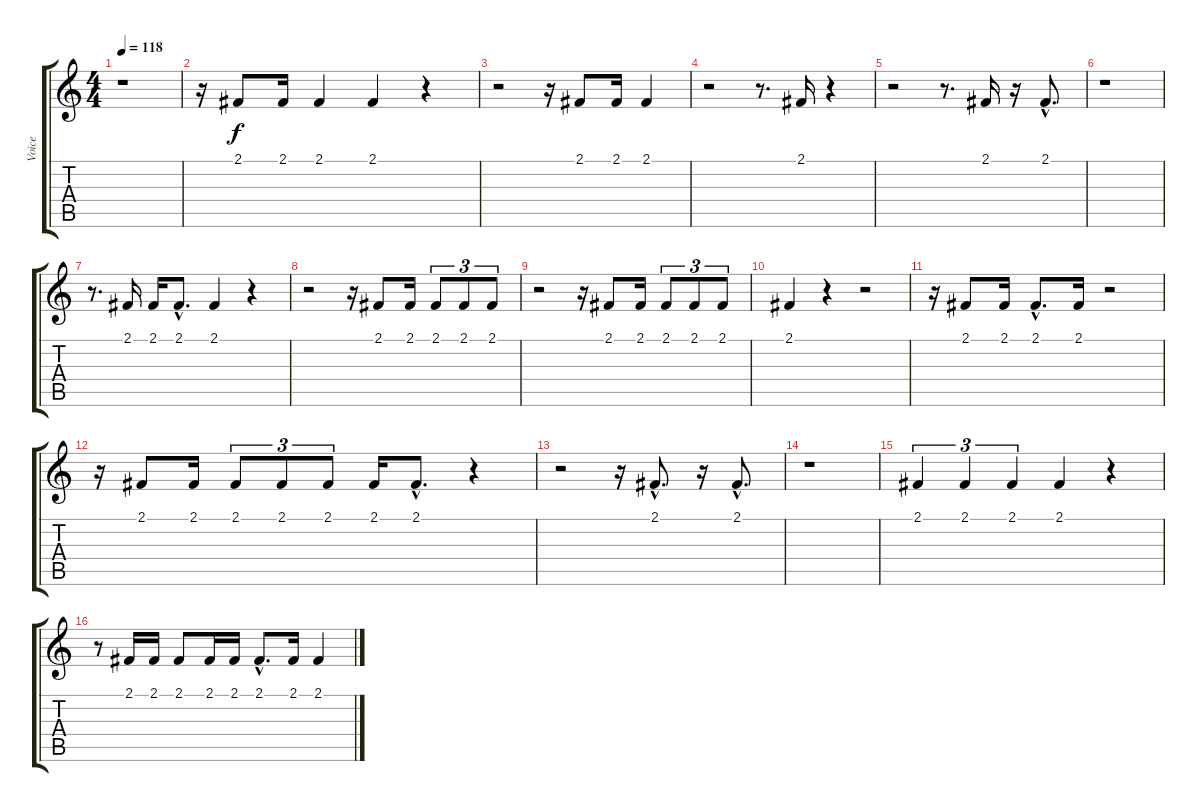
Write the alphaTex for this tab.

\track ("Voice" "Voice") {instrument harmonica}
\staff {score tabs}
\tuning (E4 B3 G3 D3 A2 E2) {hide}
\ts (4 4)
\tempo 118
\clef g2
\ks c
r.1{dy f} |
r.16 2.1.8{volume 0} 2.1.16 2.1.4 2.1.4 r.4 |
r.2 r.16 2.1.8 2.1.16 2.1.4 |
r.2 r.8{d} 2.1.16 r.4 |
r.2 r.8{d} 2.1.16 r.16 2.1{hac}.8{d} |
r.1 |
r.8{d} 2.1.16 2.1.16 2.1{hac}.8{d} 2.1.4 r.4 |
r.2 r.16 2.1.8 2.1.16 2.1.8{tu (3 2)} 2.1.8{tu (3 2)} 2.1.8{tu (3 2)} |
r.2 r.16 2.1.8 2.1.16 2.1.8{tu (3 2)} 2.1.8{tu (3 2)} 2.1.8{tu (3 2)} |
2.1.4 r.4 r.2 |
r.16 2.1.8 2.1.16 2.1{hac}.8{d} 2.1.16 r.2 |
r.16 2.1.8 2.1.16 2.1.8{tu (3 2)} 2.1.8{tu (3 2)} 2.1.8{tu (3 2)} 2.1.16 2.1{hac}.8{d} r.4 |
r.2 r.16 2.1{hac}.8{d} r.16 2.1{hac}.8{d} |
r.1 |
2.1.4{tu (3 2)} 2.1.4{tu (3 2)} 2.1.4{tu (3 2)} 2.1.4 r.4 |
r.8 2.1.16 2.1.16 2.1.8 2.1.16 2.1.16 2.1{hac}.8{d} 2.1.16 2.1.4
